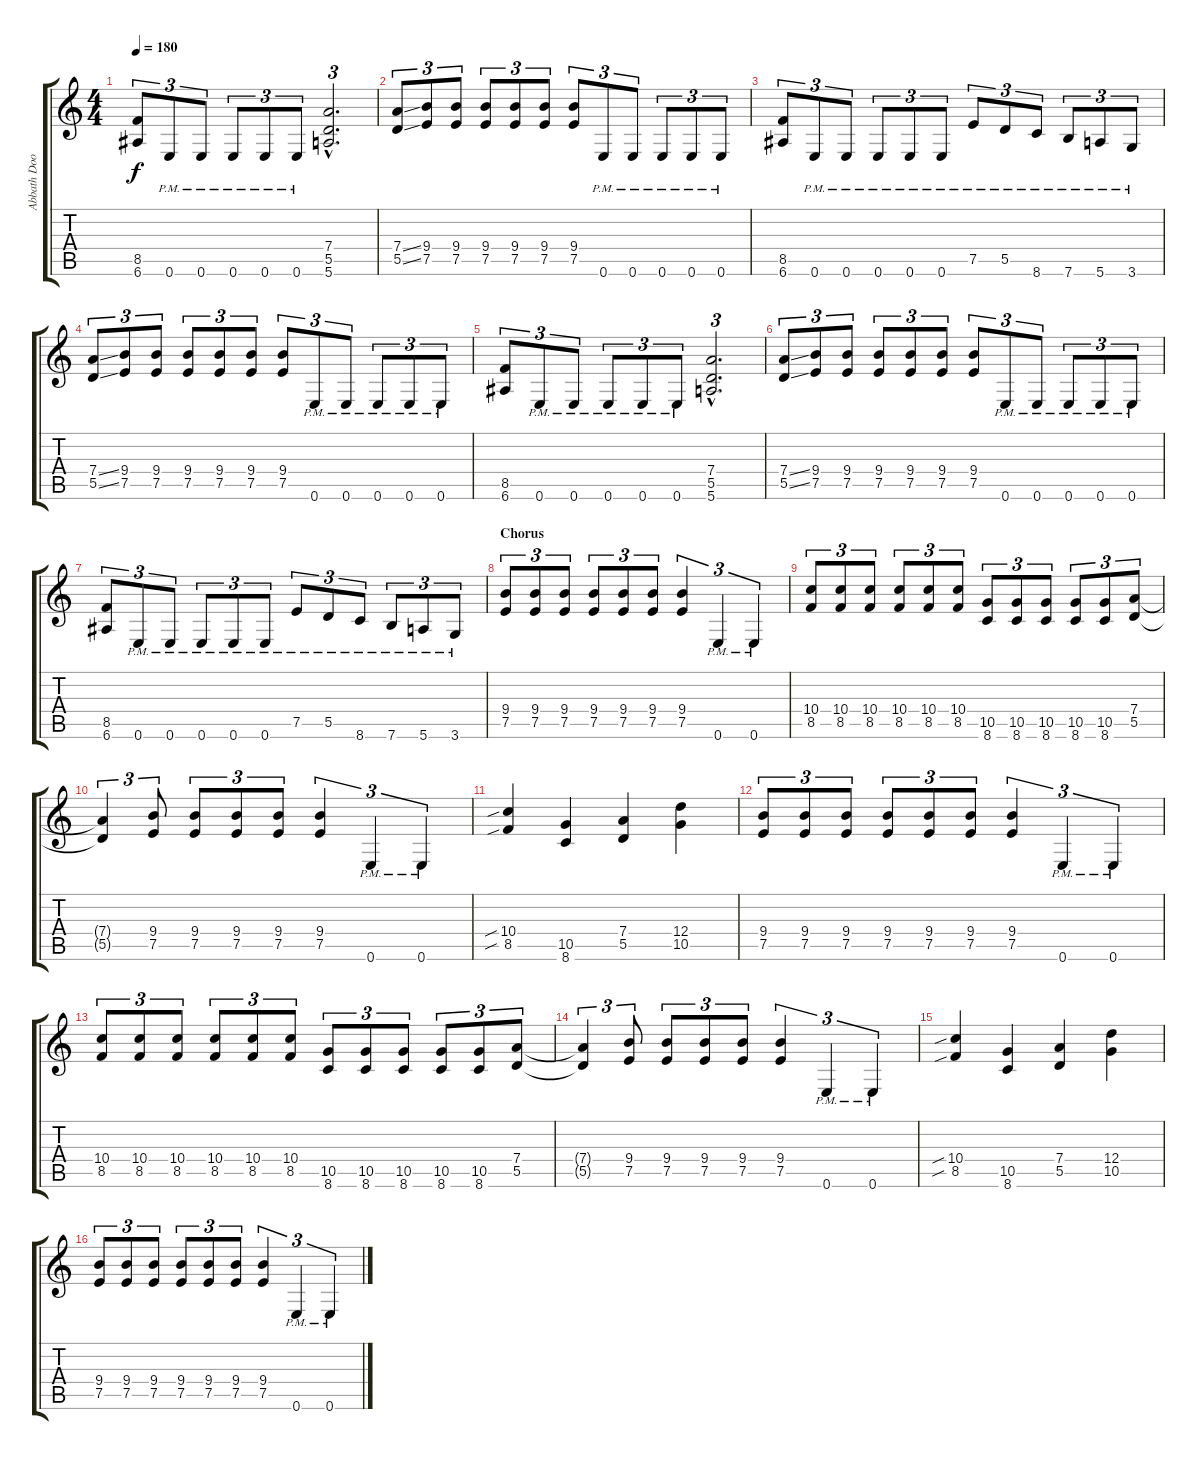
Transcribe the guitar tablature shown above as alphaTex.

\track ("Abbath Doom Occulta (Guitar)" "Abbath Doo") {instrument distortionguitar}
\staff {score tabs}
\tuning (E4 B3 G3 D3 A2 E2) {hide}
\ts (4 4)
\tempo 180
\clef g2
\ks c
(8.5 6.6).8{tu (3 2) dy f} 0.6{pm}.8{tu (3 2)} 0.6{pm}.8{tu (3 2)} 0.6{pm}.8{tu (3 2)} 0.6{pm}.8{tu (3 2)} 0.6{pm}.8{tu (3 2)} (7.4{hac} 5.5{hac} 5.6{hac}).2{d tu (3 2)} |
(7.4{ss} 5.5{ss}).8{tu (3 2)} (9.4 7.5).8{tu (3 2)} (9.4 7.5).8{tu (3 2)} (9.4 7.5).8{tu (3 2)} (9.4 7.5).8{tu (3 2)} (9.4 7.5).8{tu (3 2)} (9.4 7.5).8{tu (3 2)} 0.6{pm}.8{tu (3 2)} 0.6{pm}.8{tu (3 2)} 0.6{pm}.8{tu (3 2)} 0.6{pm}.8{tu (3 2)} 0.6{pm}.8{tu (3 2)} |
(8.5 6.6).8{tu (3 2)} 0.6{pm}.8{tu (3 2)} 0.6{pm}.8{tu (3 2)} 0.6{pm}.8{tu (3 2)} 0.6{pm}.8{tu (3 2)} 0.6{pm}.8{tu (3 2)} 7.5{pm}.8{tu (3 2)} 5.5{pm}.8{tu (3 2)} 8.6{pm}.8{tu (3 2)} 7.6{pm}.8{tu (3 2)} 5.6{pm}.8{tu (3 2)} 3.6{pm}.8{tu (3 2)} |
(7.4{ss} 5.5{ss}).8{tu (3 2)} (9.4 7.5).8{tu (3 2)} (9.4 7.5).8{tu (3 2)} (9.4 7.5).8{tu (3 2)} (9.4 7.5).8{tu (3 2)} (9.4 7.5).8{tu (3 2)} (9.4 7.5).8{tu (3 2)} 0.6{pm}.8{tu (3 2)} 0.6{pm}.8{tu (3 2)} 0.6{pm}.8{tu (3 2)} 0.6{pm}.8{tu (3 2)} 0.6{pm}.8{tu (3 2)} |
(8.5 6.6).8{tu (3 2)} 0.6{pm}.8{tu (3 2)} 0.6{pm}.8{tu (3 2)} 0.6{pm}.8{tu (3 2)} 0.6{pm}.8{tu (3 2)} 0.6{pm}.8{tu (3 2)} (7.4{hac} 5.5{hac} 5.6{hac}).2{d tu (3 2)} |
(7.4{ss} 5.5{ss}).8{tu (3 2)} (9.4 7.5).8{tu (3 2)} (9.4 7.5).8{tu (3 2)} (9.4 7.5).8{tu (3 2)} (9.4 7.5).8{tu (3 2)} (9.4 7.5).8{tu (3 2)} (9.4 7.5).8{tu (3 2)} 0.6{pm}.8{tu (3 2)} 0.6{pm}.8{tu (3 2)} 0.6{pm}.8{tu (3 2)} 0.6{pm}.8{tu (3 2)} 0.6{pm}.8{tu (3 2)} |
(8.5 6.6).8{tu (3 2)} 0.6{pm}.8{tu (3 2)} 0.6{pm}.8{tu (3 2)} 0.6{pm}.8{tu (3 2)} 0.6{pm}.8{tu (3 2)} 0.6{pm}.8{tu (3 2)} 7.5{pm}.8{tu (3 2)} 5.5{pm}.8{tu (3 2)} 8.6{pm}.8{tu (3 2)} 7.6{pm}.8{tu (3 2)} 5.6{pm}.8{tu (3 2)} 3.6{pm}.8{tu (3 2)} |
\section ("" "Chorus")
(9.4 7.5).8{tu (3 2)} (9.4 7.5).8{tu (3 2)} (9.4 7.5).8{tu (3 2)} (9.4 7.5).8{tu (3 2)} (9.4 7.5).8{tu (3 2)} (9.4 7.5).8{tu (3 2)} (9.4 7.5).4{tu (3 2)} 0.6{pm}.4{tu (3 2)} 0.6{pm}.4{tu (3 2)} |
(10.4 8.5).8{tu (3 2)} (10.4 8.5).8{tu (3 2)} (10.4 8.5).8{tu (3 2)} (10.4 8.5).8{tu (3 2)} (10.4 8.5).8{tu (3 2)} (10.4 8.5).8{tu (3 2)} (10.5 8.6).8{tu (3 2)} (10.5 8.6).8{tu (3 2)} (10.5 8.6).8{tu (3 2)} (10.5 8.6).8{tu (3 2)} (10.5 8.6).8{tu (3 2)} (7.4 5.5).8{tu (3 2)} |
(7.4{t} 5.5{t}).4{tu (3 2)} (9.4 7.5).8{tu (3 2)} (9.4 7.5).8{tu (3 2)} (9.4 7.5).8{tu (3 2)} (9.4 7.5).8{tu (3 2)} (9.4 7.5).4{tu (3 2)} 0.6{pm}.4{tu (3 2)} 0.6{pm}.4{tu (3 2)} |
(10.4{sib} 8.5{sib}).4 (10.5 8.6).4 (7.4 5.5).4 (12.4 10.5).4 |
(9.4 7.5).8{tu (3 2)} (9.4 7.5).8{tu (3 2)} (9.4 7.5).8{tu (3 2)} (9.4 7.5).8{tu (3 2)} (9.4 7.5).8{tu (3 2)} (9.4 7.5).8{tu (3 2)} (9.4 7.5).4{tu (3 2)} 0.6{pm}.4{tu (3 2)} 0.6{pm}.4{tu (3 2)} |
(10.4 8.5).8{tu (3 2)} (10.4 8.5).8{tu (3 2)} (10.4 8.5).8{tu (3 2)} (10.4 8.5).8{tu (3 2)} (10.4 8.5).8{tu (3 2)} (10.4 8.5).8{tu (3 2)} (10.5 8.6).8{tu (3 2)} (10.5 8.6).8{tu (3 2)} (10.5 8.6).8{tu (3 2)} (10.5 8.6).8{tu (3 2)} (10.5 8.6).8{tu (3 2)} (7.4 5.5).8{tu (3 2)} |
(7.4{t} 5.5{t}).4{tu (3 2)} (9.4 7.5).8{tu (3 2)} (9.4 7.5).8{tu (3 2)} (9.4 7.5).8{tu (3 2)} (9.4 7.5).8{tu (3 2)} (9.4 7.5).4{tu (3 2)} 0.6{pm}.4{tu (3 2)} 0.6{pm}.4{tu (3 2)} |
(10.4{sib} 8.5{sib}).4 (10.5 8.6).4 (7.4 5.5).4 (12.4 10.5).4 |
(9.4 7.5).8{tu (3 2)} (9.4 7.5).8{tu (3 2)} (9.4 7.5).8{tu (3 2)} (9.4 7.5).8{tu (3 2)} (9.4 7.5).8{tu (3 2)} (9.4 7.5).8{tu (3 2)} (9.4 7.5).4{tu (3 2)} 0.6{pm}.4{tu (3 2)} 0.6{pm}.4{tu (3 2)}
